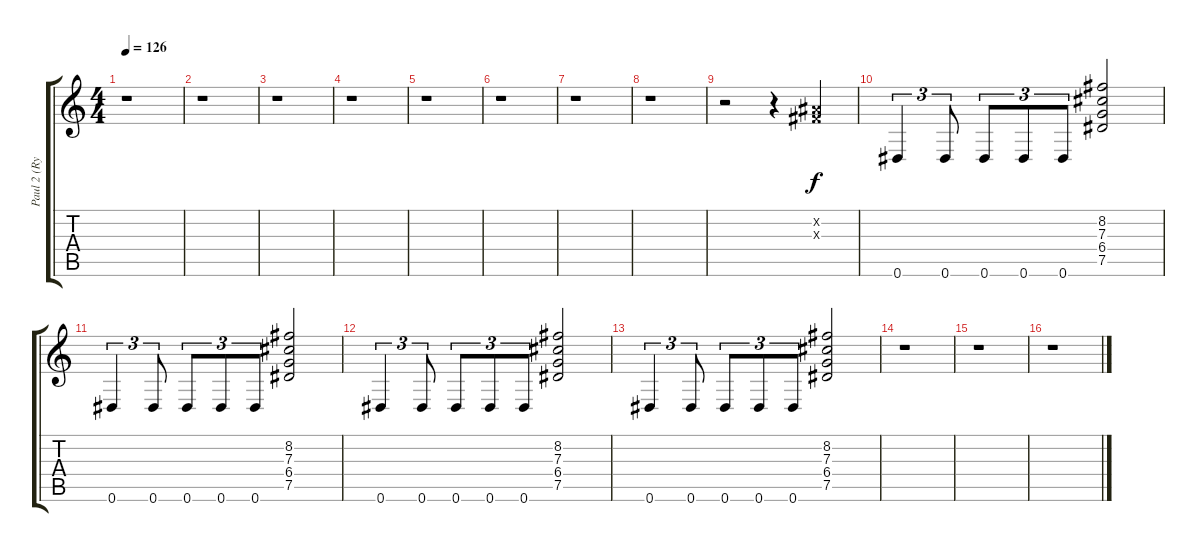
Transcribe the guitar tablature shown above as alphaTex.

\track ("Paul 2 (Rythem)" "Paul 2 (Ry") {instrument distortionguitar}
\staff {score tabs}
\tuning (Eb4 Bb3 Gb3 Db3 Ab2 Eb2) {hide}
\ts (4 4)
\tempo 126
\clef g2
\ks c
r.1{dy f} |
r.1 |
r.1 |
r.1 |
r.1 |
r.1 |
r.1 |
r.1 |
r.2 r.4 (0.2{x} 0.3{x}).4 |
0.6.4{tu (3 2)} 0.6.8{tu (3 2)} 0.6.8{tu (3 2)} 0.6.8{tu (3 2)} 0.6.8{tu (3 2)} (8.2 7.3 6.4 7.5).2 |
0.6.4{tu (3 2)} 0.6.8{tu (3 2)} 0.6.8{tu (3 2)} 0.6.8{tu (3 2)} 0.6.8{tu (3 2)} (8.2 7.3 6.4 7.5).2 |
0.6.4{tu (3 2)} 0.6.8{tu (3 2)} 0.6.8{tu (3 2)} 0.6.8{tu (3 2)} 0.6.8{tu (3 2)} (8.2 7.3 6.4 7.5).2 |
0.6.4{tu (3 2)} 0.6.8{tu (3 2)} 0.6.8{tu (3 2)} 0.6.8{tu (3 2)} 0.6.8{tu (3 2)} (8.2 7.3 6.4 7.5).2 |
r.1 |
r.1 |
r.1
